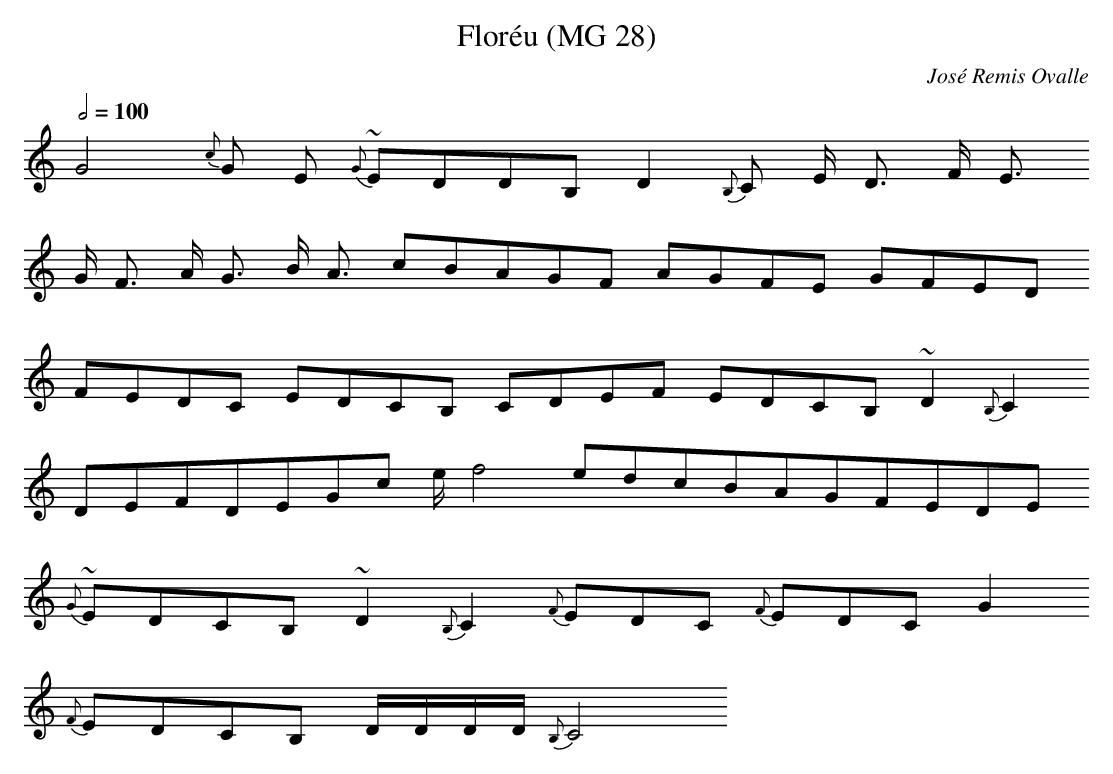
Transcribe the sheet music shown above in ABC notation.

X:1
T:Floréu (MG 28)
C:José Remis Ovalle
M:Llibre
L:1/8
Q:2/4=100
E:Nivel 3
K:C
G4 {c}G E {G}~EDDB, D2 {B,}C E/2 D3/2 F/2 E3/2
G/2 F3/2 A/2 G3/2 B/2 A3/2 cBAGF AGFE GFED
FEDC EDCB, CDEF EDCB, ~D2 {B,}C2
DEFDEGc e/2 f4 edcBAGFEDE
{G}~EDCB, ~D2 {B,}C2 {F}EDC {F}EDC G2
{F}EDCB, D/2D/2D/2D/2 {B,}C4
